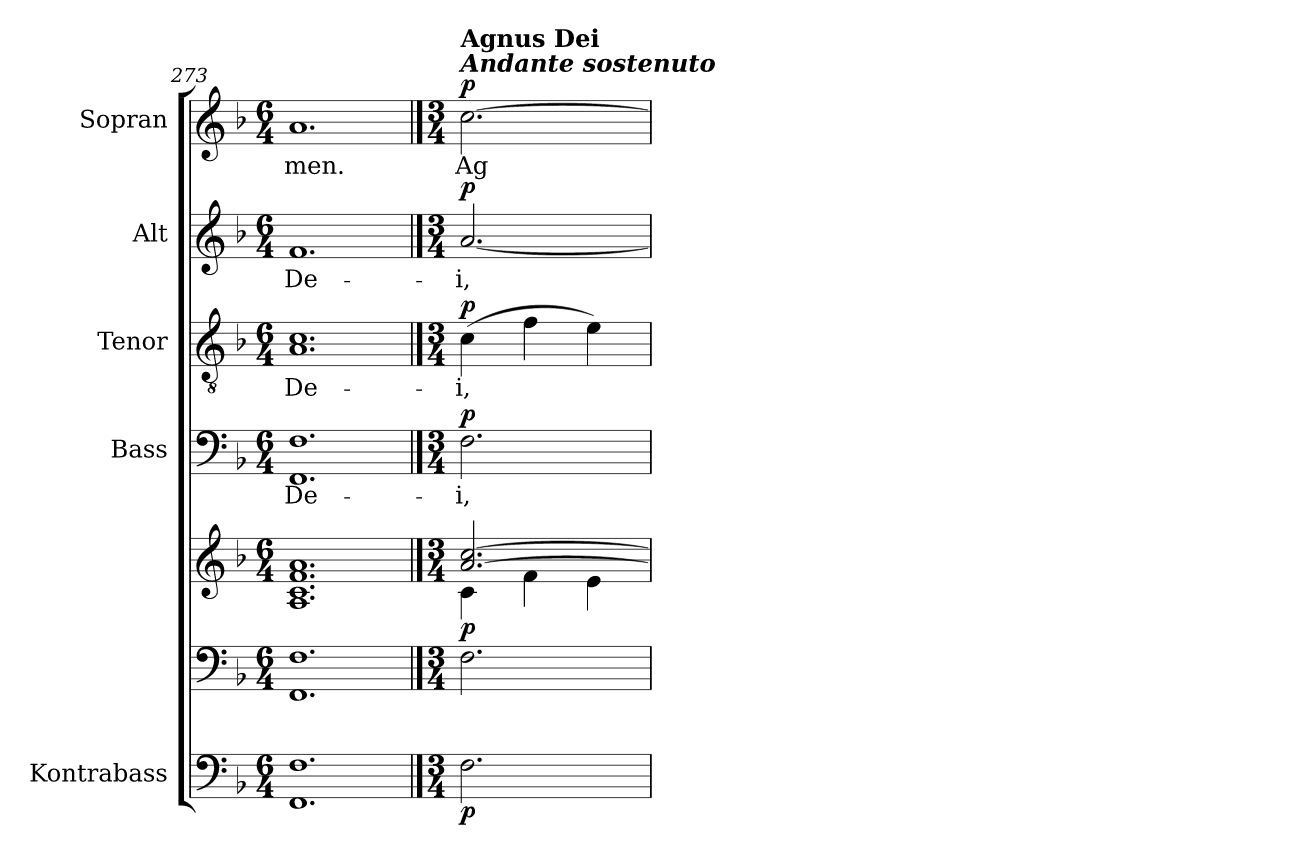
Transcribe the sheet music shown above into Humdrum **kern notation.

**kern	**dynam	**kern	**kern	**dynam	**kern	**text	**dynam	**kern	**text	**dynam	**kern	**text	**dynam	**kern	**text	**dynam
*part6	*part6	*part5	*part5	*part5	*part4	*part4	*part4	*part3	*part3	*part3	*part2	*part2	*part2	*part1	*part1	*part1
*staff7	*staff7	*staff6	*staff5	*staff5/6	*staff4	*staff4	*staff4	*staff3	*staff3	*staff3	*staff2	*staff2	*staff2	*staff1	*staff1	*staff1
*I"Kontrabass	*	*	*	*	*I"Bass	*	*	*I"Tenor	*	*	*I"Alt	*	*	*I"Sopran	*	*
*I'Kb.	*	*	*	*	*I'B.	*	*	*I'T.	*	*	*I'A.	*	*	*I'S.	*	*
*clefF4	*	*clefF4	*clefG2	*	*clefF4	*	*	*clefGv2	*	*	*clefG2	*	*	*clefG2	*	*
*ITrd7c12	*	*	*	*	*	*	*	*	*	*	*	*	*	*	*	*
*k[b-]	*	*k[b-]	*k[b-]	*	*k[b-]	*	*	*k[b-]	*	*	*k[b-]	*	*	*k[b-]	*	*
*F:	*	*F:	*F:	*	*F:	*	*	*F:	*	*	*F:	*	*	*F:	*	*
*M6/4	*	*M6/4	*M6/4	*	*M6/4	*	*	*M6/4	*	*	*M6/4	*	*	*M6/4	*	*
=273	=273	=273	=273	=273	=273	=273	=273	=273	=273	=273	=273	=273	=273	=273	=273	=273
!	!	!	!	!	!	!LO:LY:b	!	!	!LO:LY:b	!	!	!LO:LY:b	!	!	!LO:LY:b	!
1.FFF 1.FF	.	1.FF 1.F	1.A 1.c 1.f 1.a	.	1.FF 1.F	De-	.	1.A 1.c	De-	.	1.f	De-	.	1.a	-men.	.
!!LO:PB:g=z
==274	==274	==274	==274	==274	==274	==274	==274	==274	==274	==274	==274	==274	==274	==274	==274	==274
*M3/4	*	*M3/4	*M3/4	*	*M3/4	*	*	*M3/4	*	*	*M3/4	*	*	*M3/4	*	*
*	*	*	*^	*	*	*	*	*	*	*	*	*	*	*	*	*
!	!	!	!	!	!	!	!	!	!	!	!	!	!	!	!LO:TX:a:Bi:t=Andante sostenuto	!	!
!	!	!	!	!	!	!	!	!	!	!	!	!	!	!	!LO:TX:a:B:t=Agnus Dei	!	!
!	!LO:DY:b	!	!	!	!LO:DY:b	!	!LO:LY:b	!LO:DY:a	!	!LO:LY:b	!LO:DY:a	!	!LO:LY:b	!LO:DY:a	!	!LO:LY:b	!LO:DY:a
2.FF\	p	2.F\	[>2.a/ [>2.cc/	4c\	p	2.F\	-i,	p	(>4c\	-i,	p	[2.a/	-i,	p	[2.cc\	Ag-	p
.	.	.	.	4f\	.	.	.	.	4f\	.	.	.	.	.	.	.	.
.	.	.	.	4e\	.	.	.	.	4e\)	.	.	.	.	.	.	.	.
*	*	*	*v	*v	*	*	*	*	*	*	*	*	*	*	*	*	*
=	=	=	=	=	=	=	=	=	=	=	=	=	=	=	=	=
*-	*-	*-	*-	*-	*-	*-	*-	*-	*-	*-	*-	*-	*-	*-	*-	*-
